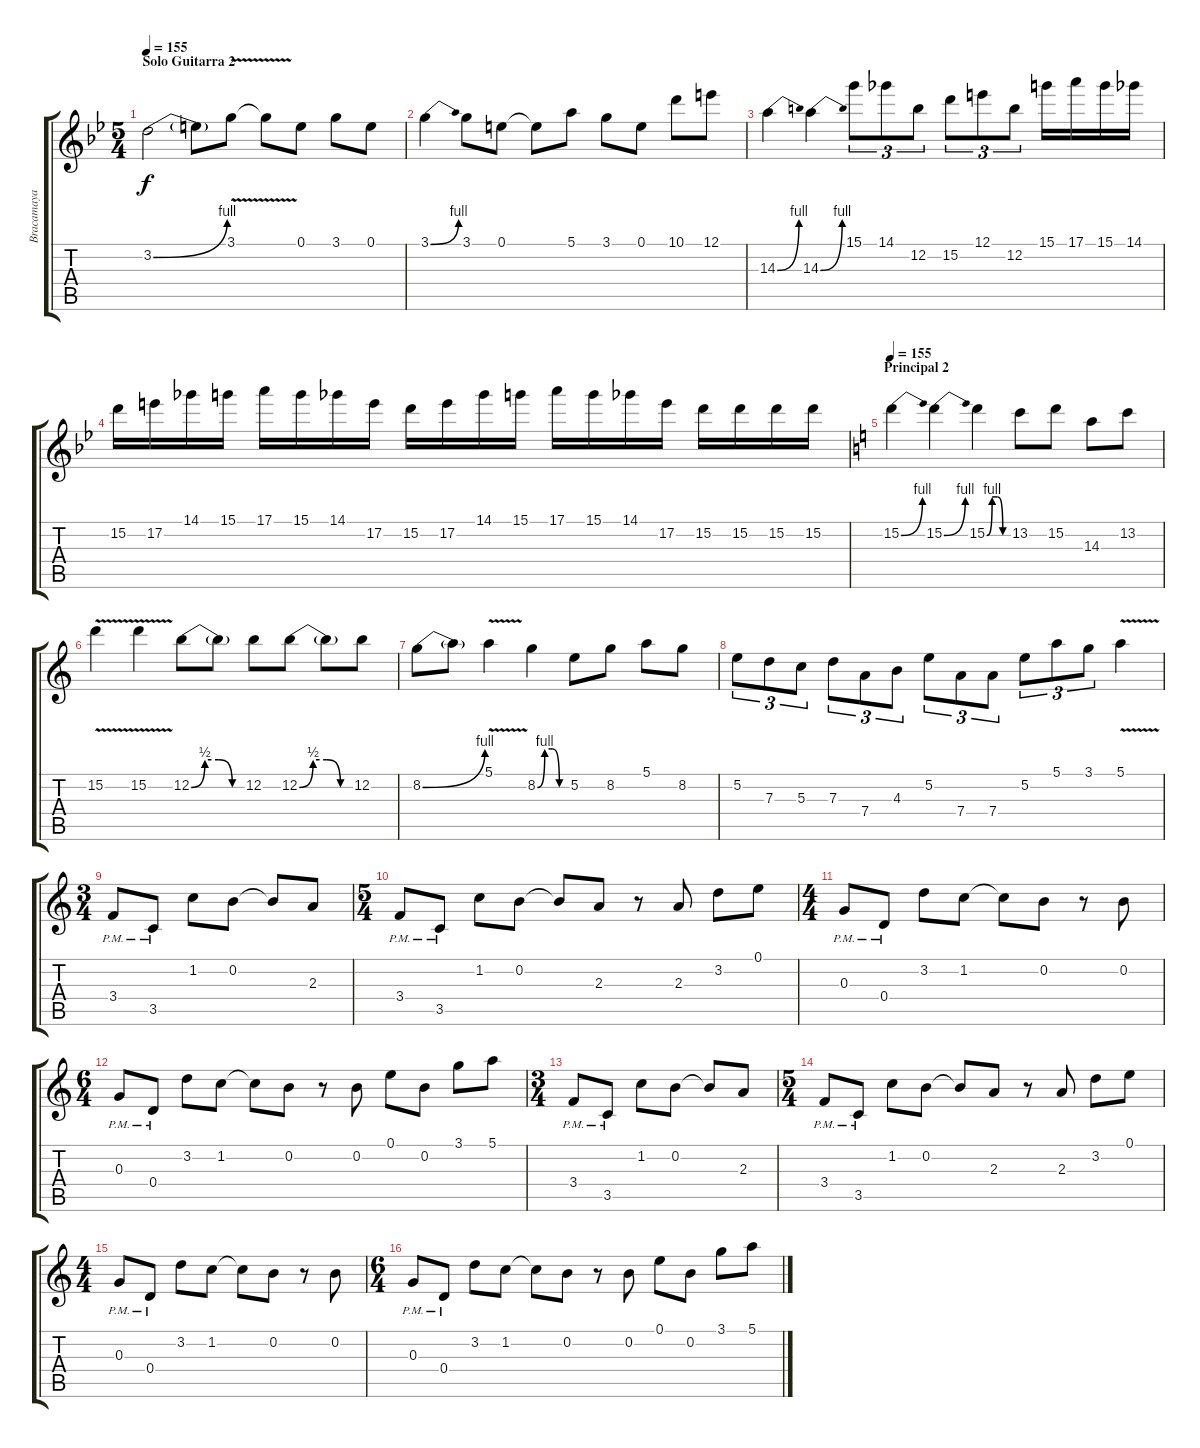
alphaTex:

\track ("Bracamaya" "Bracamaya") {instrument distortionguitar}
\staff {score tabs}
\tuning (E4 B3 G3 D3 A2 E2) {hide}
\ts (5 4)
\section ("" "Solo Guitarra 2")
\tempo 155
\clef g2
\ks gminor
3.2{be (bend 0 0 60 4)}.2{dy f} 3.2{t}.8 3.1{v}.8 3.1{t}.8 0.1.8 3.1.8 0.1.8 |
3.1{be (bend 0 0 60 4)}.4 3.1.8 0.1.8 0.1{t}.8 5.1.8 3.1.8 0.1.8 10.1.8 12.1.8 |
14.3{be (bend 0 0 60 4)}.4 14.3{be (bend 0 0 60 4)}.4 15.1.8{tu (3 2)} 14.1.8{tu (3 2)} 12.2.8{tu (3 2)} 15.2.8{tu (3 2)} 12.1.8{tu (3 2)} 12.2.8{tu (3 2)} 15.1.16 17.1.16 15.1.16 14.1.16 |
15.2.16 17.2.16 14.1.16 15.1.16 17.1.16 15.1.16 14.1.16 17.2.16 15.2.16 17.2.16 14.1.16 15.1.16 17.1.16 15.1.16 14.1.16 17.2.16 15.2.16 15.2.16 15.2.16 15.2.16 |
\section ("" "Principal 2")
\tempo 155
\ks c
15.2{be (bend 0 0 60 4)}.4 15.2{be (bend 0 0 60 4)}.4 15.2{be (custom 0 0 15 4 30 4 45 0 60 0)}.4 13.2.8 15.2.8 14.3.8 13.2.8 |
15.2{v}.4 15.2{v}.4 12.2{be (custom 0 0 15 2 30 2 45 0 60 0)}.8 12.2{t}.8 12.2.8 12.2{be (custom 0 0 15 2 30 2 45 0 60 0)}.8 12.2{t}.8 12.2.8 |
8.2{be (bend 0 0 60 4)}.8 8.2{t}.8 5.1{v}.4 8.2{be (custom 0 0 15 4 30 4 45 0 60 0)}.4 5.2.8 8.2.8 5.1.8 8.2.8 |
5.2.8{tu (3 2)} 7.3.8{tu (3 2)} 5.3.8{tu (3 2)} 7.3.8{tu (3 2)} 7.4.8{tu (3 2)} 4.3.8{tu (3 2)} 5.2.8{tu (3 2)} 7.4.8{tu (3 2)} 7.4.8{tu (3 2)} 5.2.8{tu (3 2)} 5.1.8{tu (3 2)} 3.1.8{tu (3 2)} 5.1{v}.4 |
\ts (3 4)
3.4{pm}.8 3.5{pm}.8 1.2.8 0.2.8 0.2{t}.8 2.3.8 |
\ts (5 4)
3.4{pm}.8 3.5{pm}.8 1.2.8 0.2.8 0.2{t}.8 2.3.8 r.8 2.3.8 3.2.8 0.1.8 |
\ts (4 4)
0.3{pm}.8 0.4{pm}.8 3.2.8 1.2.8 1.2{t}.8 0.2.8 r.8 0.2.8 |
\ts (6 4)
0.3{pm}.8 0.4{pm}.8 3.2.8 1.2.8 1.2{t}.8 0.2.8 r.8 0.2.8 0.1.8 0.2.8 3.1.8 5.1.8 |
\ts (3 4)
3.4{pm}.8 3.5{pm}.8 1.2.8 0.2.8 0.2{t}.8 2.3.8 |
\ts (5 4)
3.4{pm}.8 3.5{pm}.8 1.2.8 0.2.8 0.2{t}.8 2.3.8 r.8 2.3.8 3.2.8 0.1.8 |
\ts (4 4)
0.3{pm}.8 0.4{pm}.8 3.2.8 1.2.8 1.2{t}.8 0.2.8 r.8 0.2.8 |
\ts (6 4)
0.3{pm}.8 0.4{pm}.8 3.2.8 1.2.8 1.2{t}.8 0.2.8 r.8 0.2.8 0.1.8 0.2.8 3.1.8 5.1.8
